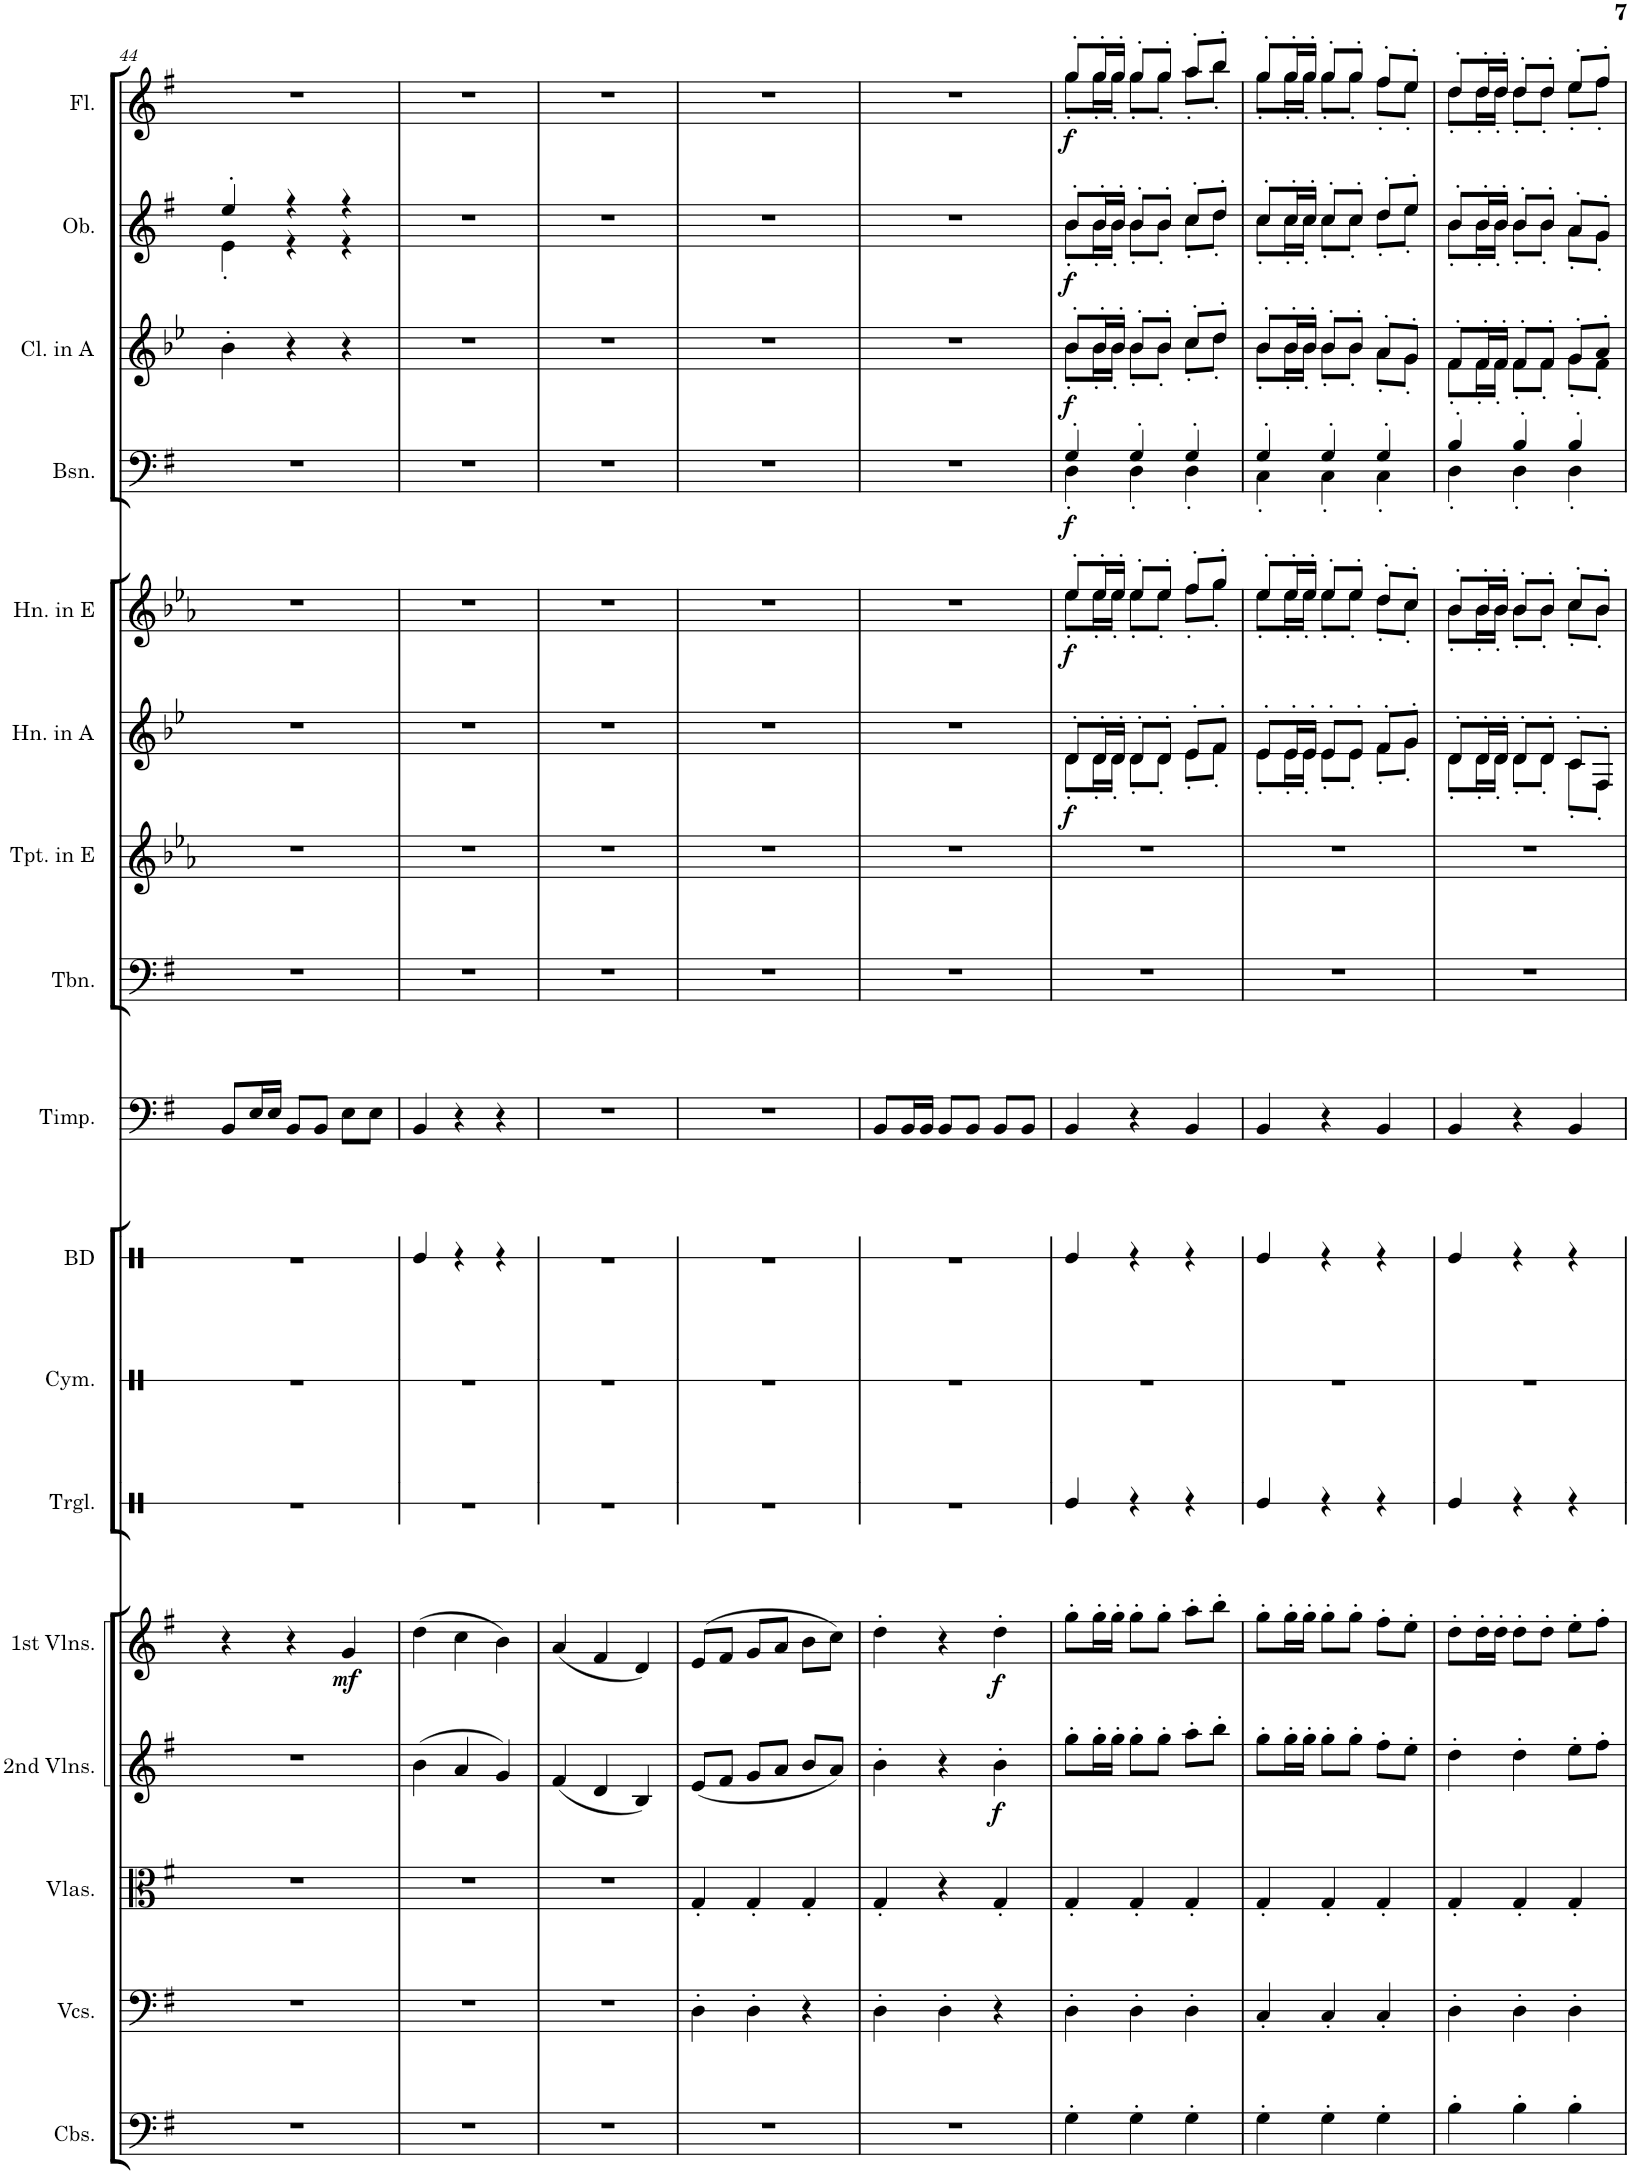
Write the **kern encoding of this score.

**kern	**kern	**kern	**kern	**dynam	**kern	**dynam	**kern	**kern	**kern	**kern	**kern	**kern	**kern	**dynam	**kern	**dynam	**kern	**dynam	**kern	**dynam	**kern	**dynam	**kern	**dynam
*part17	*part16	*part15	*part14	*part14	*part13	*part13	*part12	*part11	*part10	*part9	*part8	*part7	*part6	*part6	*part5	*part5	*part4	*part4	*part3	*part3	*part2	*part2	*part1	*part1
*staff17	*staff16	*staff15	*staff14	*staff14	*staff13	*staff13	*staff12	*staff11	*staff10	*staff9	*staff8	*staff7	*staff6	*staff6	*staff5	*staff5	*staff4	*staff4	*staff3	*staff3	*staff2	*staff2	*staff1	*staff1
*I"Contrabasses	*I"Violoncellos	*I"Violas	*I"2nd Violins	*	*I"1st Violins	*	*I"Triangle	*I"Cymbals	*I"Bass Drum	*I"Timpani in B and E	*I"Trombones I. II.	*I"Trumpets I. II. in E	*I"Horns III. IV. in A	*	*I"Horns I. II. in E	*	*I"Bassoons I. II.	*	*I"Clarinets I. II. in A	*	*I"Oboes I. II.	*	*I"Flutes I. II.	*
*I'Cbs.	*I'Vcs.	*I'Vlas.	*I'2nd Vlns.	*	*I'1st Vlns.	*	*I'Trgl.	*I'Cym.	*I'BD	*I'Timp.	*I'Tbn.	*I'Tpt. in E	*I'Hn. in A	*	*I'Hn. in E	*	*I'Bsn.	*	*I'Cl. in A	*	*I'Ob.	*	*I'Fl.	*
!!LO:PB:g=z
*clefF4	*clefF4	*clefC3	*clefG2	*	*clefG2	*	*clefX	*clefX	*clefX	*clefF4	*clefF4	*clefG2	*clefG2	*	*clefG2	*	*clefF4	*	*clefG2	*	*clefG2	*	*clefG2	*
*Trd7c12	*	*	*	*	*	*	*	*	*	*	*	*Trd-2c-4	*Trd2c3	*	*Trd5c8	*	*	*	*Trd2c3	*	*	*	*	*
*k[f#]	*k[f#]	*k[f#]	*k[f#]	*	*k[f#]	*	*k[]	*k[]	*k[]	*k[f#]	*k[f#]	*k[b-e-a-]	*k[b-e-]	*	*k[b-e-a-]	*	*k[f#]	*	*k[b-e-]	*	*k[f#]	*	*k[f#]	*
*M3/4	*M3/4	*M3/4	*M3/4	*	*M3/4	*	*M3/4	*M3/4	*M3/4	*M3/4	*M3/4	*M3/4	*M3/4	*	*M3/4	*	*M3/4	*	*M3/4	*	*M3/4	*	*M3/4	*
=44	=44	=44	=44	=44	=44	=44	=44	=44	=44	=44	=44	=44	=44	=44	=44	=44	=44	=44	=44	=44	=44	=44	=44	=44
*	*	*	*	*	*	*	*	*	*	*	*	*	*	*	*	*	*	*	*	*	*^	*	*	*
2.r	2.r	2.r	2.r	.	4r	.	2.r	2.r	2.r	8BB/L	2.r	2.r	2.r	.	2.r	.	2.r	.	4b-'\	.	4ee'/	4e'\	.	2.r	.
.	.	.	.	.	.	.	.	.	.	16E/L	.	.	.	.	.	.	.	.	.	.	.	.	.	.	.
.	.	.	.	.	.	.	.	.	.	16E/JJ	.	.	.	.	.	.	.	.	.	.	.	.	.	.	.
.	.	.	.	.	4r	.	.	.	.	8BB/L	.	.	.	.	.	.	.	.	4r	.	4r	4r	.	.	.
.	.	.	.	.	.	.	.	.	.	8BB/J	.	.	.	.	.	.	.	.	.	.	.	.	.	.	.
!	!	!	!	!	!	!LO:DY:b	!	!	!	!	!	!	!	!	!	!	!	!	!	!	!	!	!	!	!
.	.	.	.	.	4g/	mf	.	.	.	8E\L	.	.	.	.	.	.	.	.	4r	.	4r	4r	.	.	.
.	.	.	.	.	.	.	.	.	.	8E\J	.	.	.	.	.	.	.	.	.	.	.	.	.	.	.
*	*	*	*	*	*	*	*	*	*	*	*	*	*	*	*	*	*	*	*	*	*v	*v	*	*	*
=45	=45	=45	=45	=45	=45	=45	=45	=45	=45	=45	=45	=45	=45	=45	=45	=45	=45	=45	=45	=45	=45	=45	=45	=45
2.r	2.r	2.r	(4b\	.	(4dd\	.	2.r	2.r	4Re/	4BB/	2.r	2.r	2.r	.	2.r	.	2.r	.	2.r	.	2.r	.	2.r	.
.	.	.	4a/	.	4cc\	.	.	.	4r	4r	.	.	.	.	.	.	.	.	.	.	.	.	.	.
.	.	.	4g/)	.	4b\)	.	.	.	4r	4r	.	.	.	.	.	.	.	.	.	.	.	.	.	.
=46	=46	=46	=46	=46	=46	=46	=46	=46	=46	=46	=46	=46	=46	=46	=46	=46	=46	=46	=46	=46	=46	=46	=46	=46
2.r	2.r	2.r	(4f#/	.	(4a/	.	2.r	2.r	2.r	2.r	2.r	2.r	2.r	.	2.r	.	2.r	.	2.r	.	2.r	.	2.r	.
.	.	.	4d/	.	4f#/	.	.	.	.	.	.	.	.	.	.	.	.	.	.	.	.	.	.	.
.	.	.	4B/)	.	4d/)	.	.	.	.	.	.	.	.	.	.	.	.	.	.	.	.	.	.	.
=47	=47	=47	=47	=47	=47	=47	=47	=47	=47	=47	=47	=47	=47	=47	=47	=47	=47	=47	=47	=47	=47	=47	=47	=47
2.r	4D'\	4G'/	(8e/L	.	(8e/L	.	2.r	2.r	2.r	2.r	2.r	2.r	2.r	.	2.r	.	2.r	.	2.r	.	2.r	.	2.r	.
.	.	.	8f#/J	.	8f#/J	.	.	.	.	.	.	.	.	.	.	.	.	.	.	.	.	.	.	.
.	4D'\	4G'/	8g/L	.	8g/L	.	.	.	.	.	.	.	.	.	.	.	.	.	.	.	.	.	.	.
.	.	.	8a/J	.	8a/J	.	.	.	.	.	.	.	.	.	.	.	.	.	.	.	.	.	.	.
.	4r	4G'/	8b/L	.	8b\L	.	.	.	.	.	.	.	.	.	.	.	.	.	.	.	.	.	.	.
.	.	.	8a/J)	.	8cc\J)	.	.	.	.	.	.	.	.	.	.	.	.	.	.	.	.	.	.	.
=48	=48	=48	=48	=48	=48	=48	=48	=48	=48	=48	=48	=48	=48	=48	=48	=48	=48	=48	=48	=48	=48	=48	=48	=48
2.r	4D'\	4G'/	4b'\	.	4dd'\	.	2.r	2.r	2.r	8BB/L	2.r	2.r	2.r	.	2.r	.	2.r	.	2.r	.	2.r	.	2.r	.
.	.	.	.	.	.	.	.	.	.	16BB/L	.	.	.	.	.	.	.	.	.	.	.	.	.	.
.	.	.	.	.	.	.	.	.	.	16BB/JJ	.	.	.	.	.	.	.	.	.	.	.	.	.	.
.	4D'\	4r	4r	.	4r	.	.	.	.	8BB/L	.	.	.	.	.	.	.	.	.	.	.	.	.	.
.	.	.	.	.	.	.	.	.	.	8BB/J	.	.	.	.	.	.	.	.	.	.	.	.	.	.
!	!	!	!	!LO:DY:b	!	!LO:DY:b	!	!	!	!	!	!	!	!	!	!	!	!	!	!	!	!	!	!
.	4r	4G'/	4b'\	f	4dd'\	f	.	.	.	8BB/L	.	.	.	.	.	.	.	.	.	.	.	.	.	.
.	.	.	.	.	.	.	.	.	.	8BB/J	.	.	.	.	.	.	.	.	.	.	.	.	.	.
=49	=49	=49	=49	=49	=49	=49	=49	=49	=49	=49	=49	=49	=49	=49	=49	=49	=49	=49	=49	=49	=49	=49	=49	=49
*	*	*	*	*	*	*	*	*	*	*	*	*	*^	*	*^	*	*^	*	*^	*	*^	*	*^	*
!	!	!	!	!	!	!	!	!	!	!	!	!	!	!	!LO:DY:b	!	!	!LO:DY:b	!	!	!LO:DY:b	!	!	!LO:DY:b	!	!	!LO:DY:b	!	!	!LO:DY:b
4G'\	4D'\	4G'/	8gg'\L	.	8gg'\L	.	4Re/	2.r	4Re/	4BB/	2.r	2.r	8d'/L	8d'\L	f	8ee-'/L	8ee-'\L	f	4G'/	4D'\	f	8b-'/L	8b-'\L	f	8b'/L	8b'\L	f	8gg'/L	8gg'\L	f
.	.	.	16gg'\L	.	16gg'\L	.	.	.	.	.	.	.	16d'/L	16d'\L	.	16ee-'/L	16ee-'\L	.	.	.	.	16b-'/L	16b-'\L	.	16b'/L	16b'\L	.	16gg'/L	16gg'\L	.
.	.	.	16gg'\JJ	.	16gg'\JJ	.	.	.	.	.	.	.	16d'/JJ	16d'\JJ	.	16ee-'/JJ	16ee-'\JJ	.	.	.	.	16b-'/JJ	16b-'\JJ	.	16b'/JJ	16b'\JJ	.	16gg'/JJ	16gg'\JJ	.
4G'\	4D'\	4G'/	8gg'\L	.	8gg'\L	.	4r	.	4r	4r	.	.	8d'/L	8d'\L	.	8ee-'/L	8ee-'\L	.	4G'/	4D'\	.	8b-'/L	8b-'\L	.	8b'/L	8b'\L	.	8gg'/L	8gg'\L	.
.	.	.	8gg'\J	.	8gg'\J	.	.	.	.	.	.	.	8d'/J	8d'\J	.	8ee-'/J	8ee-'\J	.	.	.	.	8b-'/J	8b-'\J	.	8b'/J	8b'\J	.	8gg'/J	8gg'\J	.
4G'\	4D'\	4G'/	8aa'\L	.	8aa'\L	.	4r	.	4r	4BB/	.	.	8e-'/L	8e-'\L	.	8ff'/L	8ff'\L	.	4G'/	4D'\	.	8cc'/L	8cc'\L	.	8cc'/L	8cc'\L	.	8aa'/L	8aa'\L	.
.	.	.	8bb'\J	.	8bb'\J	.	.	.	.	.	.	.	8f'/J	8f'\J	.	8gg'/J	8gg'\J	.	.	.	.	8dd'/J	8dd'\J	.	8dd'/J	8dd'\J	.	8bb'/J	8bb'\J	.
=50	=50	=50	=50	=50	=50	=50	=50	=50	=50	=50	=50	=50	=50	=50	=50	=50	=50	=50	=50	=50	=50	=50	=50	=50	=50	=50	=50	=50	=50	=50
4G'\	4C'/	4G'/	8gg'\L	.	8gg'\L	.	4Re/	2.r	4Re/	4BB/	2.r	2.r	8e-'/L	8e-'\L	.	8ee-'/L	8ee-'\L	.	4G'/	4C'\	.	8b-'/L	8b-'\L	.	8cc'/L	8cc'\L	.	8gg'/L	8gg'\L	.
.	.	.	16gg'\L	.	16gg'\L	.	.	.	.	.	.	.	16e-'/L	16e-'\L	.	16ee-'/L	16ee-'\L	.	.	.	.	16b-'/L	16b-'\L	.	16cc'/L	16cc'\L	.	16gg'/L	16gg'\L	.
.	.	.	16gg'\JJ	.	16gg'\JJ	.	.	.	.	.	.	.	16e-'/JJ	16e-'\JJ	.	16ee-'/JJ	16ee-'\JJ	.	.	.	.	16b-'/JJ	16b-'\JJ	.	16cc'/JJ	16cc'\JJ	.	16gg'/JJ	16gg'\JJ	.
4G'\	4C'/	4G'/	8gg'\L	.	8gg'\L	.	4r	.	4r	4r	.	.	8e-'/L	8e-'\L	.	8ee-'/L	8ee-'\L	.	4G'/	4C'\	.	8b-'/L	8b-'\L	.	8cc'/L	8cc'\L	.	8gg'/L	8gg'\L	.
.	.	.	8gg'\J	.	8gg'\J	.	.	.	.	.	.	.	8e-'/J	8e-'\J	.	8ee-'/J	8ee-'\J	.	.	.	.	8b-'/J	8b-'\J	.	8cc'/J	8cc'\J	.	8gg'/J	8gg'\J	.
4G'\	4C'/	4G'/	8ff#'\L	.	8ff#'\L	.	4r	.	4r	4BB/	.	.	8f'/L	8f'\L	.	8dd'/L	8dd'\L	.	4G'/	4C'\	.	8a'/L	8a'\L	.	8dd'/L	8dd'\L	.	8ff#'/L	8ff#'\L	.
.	.	.	8ee'\J	.	8ee'\J	.	.	.	.	.	.	.	8g'/J	8g'\J	.	8cc'/J	8cc'\J	.	.	.	.	8g'/J	8g'\J	.	8ee'/J	8ee'\J	.	8ee'/J	8ee'\J	.
=51	=51	=51	=51	=51	=51	=51	=51	=51	=51	=51	=51	=51	=51	=51	=51	=51	=51	=51	=51	=51	=51	=51	=51	=51	=51	=51	=51	=51	=51	=51
4B'\	4D'\	4G'/	4dd'\	.	8dd'\L	.	4Re/	2.r	4Re/	4BB/	2.r	2.r	8d'/L	8d'\L	.	8b-'/L	8b-'\L	.	4B'/	4D'\	.	8f'/L	8f'\L	.	8b'/L	8b'\L	.	8dd'/L	8dd'\L	.
.	.	.	.	.	16dd'\L	.	.	.	.	.	.	.	16d'/L	16d'\L	.	16b-'/L	16b-'\L	.	.	.	.	16f'/L	16f'\L	.	16b'/L	16b'\L	.	16dd'/L	16dd'\L	.
.	.	.	.	.	16dd'\JJ	.	.	.	.	.	.	.	16d'/JJ	16d'\JJ	.	16b-'/JJ	16b-'\JJ	.	.	.	.	16f'/JJ	16f'\JJ	.	16b'/JJ	16b'\JJ	.	16dd'/JJ	16dd'\JJ	.
4B'\	4D'\	4G'/	4dd'\	.	8dd'\L	.	4r	.	4r	4r	.	.	8d'/L	8d'\L	.	8b-'/L	8b-'\L	.	4B'/	4D'\	.	8f'/L	8f'\L	.	8b'/L	8b'\L	.	8dd'/L	8dd'\L	.
.	.	.	.	.	8dd'\J	.	.	.	.	.	.	.	8d'/J	8d'\J	.	8b-'/J	8b-'\J	.	.	.	.	8f'/J	8f'\J	.	8b'/J	8b'\J	.	8dd'/J	8dd'\J	.
4B'\	4D'\	4G'/	8ee'\L	.	8ee'\L	.	4r	.	4r	4BB/	.	.	8c'/L	8c'\L	.	8cc'/L	8cc'\L	.	4B'/	4D'\	.	8g'/L	8g'\L	.	8a'/L	8a'\L	.	8ee'/L	8ee'\L	.
.	.	.	8ff#'\J	.	8ff#'\J	.	.	.	.	.	.	.	8F'/J	8F'\J	.	8b-'/J	8b-'\J	.	.	.	.	8a'/J	8f'\J	.	8g'/J	8g'\J	.	8ff#'/J	8ff#'\J	.
*	*	*	*	*	*	*	*	*	*	*	*	*	*v	*v	*	*	*	*	*v	*v	*	*v	*v	*	*v	*v	*	*v	*v	*
*	*	*	*	*	*	*	*	*	*	*	*	*	*	*	*v	*v	*	*	*	*	*	*	*	*	*
=	=	=	=	=	=	=	=	=	=	=	=	=	=	=	=	=	=	=	=	=	=	=	=	=
*-	*-	*-	*-	*-	*-	*-	*-	*-	*-	*-	*-	*-	*-	*-	*-	*-	*-	*-	*-	*-	*-	*-	*-	*-
